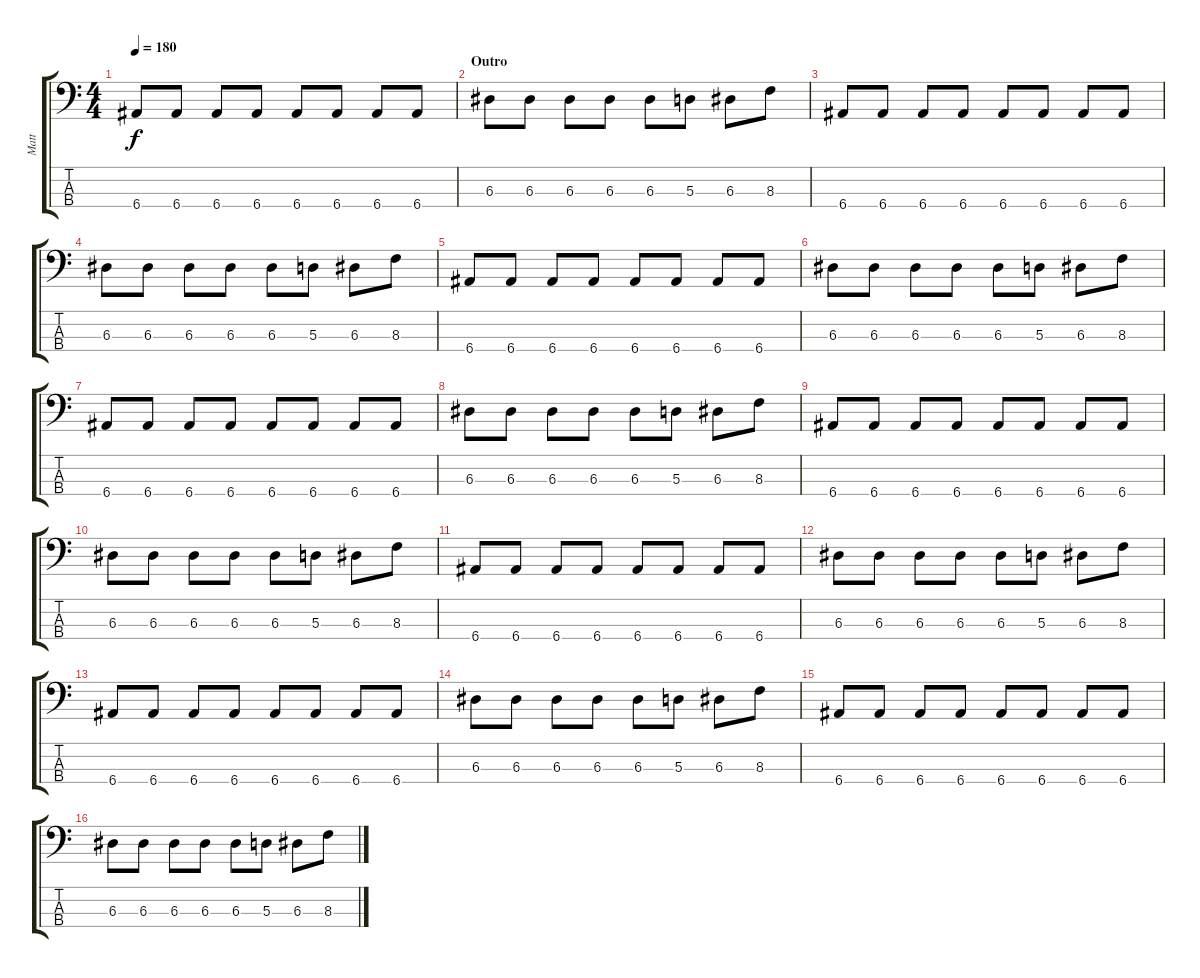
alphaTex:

\track ("Matt " "Matt ") {instrument electricbasspick}
\staff {score tabs}
\tuning (G2 D2 A1 E1) {hide}
\ts (4 4)
\tempo 180
\clef f4
\ks c
6.4.8{dy f} 6.4.8 6.4.8 6.4.8 6.4.8 6.4.8 6.4.8 6.4.8 |
\section ("" "Outro")
6.3.8 6.3.8 6.3.8 6.3.8 6.3.8 5.3.8 6.3.8 8.3.8 |
6.4.8 6.4.8 6.4.8 6.4.8 6.4.8 6.4.8 6.4.8 6.4.8 |
6.3.8 6.3.8 6.3.8 6.3.8 6.3.8 5.3.8 6.3.8 8.3.8 |
6.4.8 6.4.8 6.4.8 6.4.8 6.4.8 6.4.8 6.4.8 6.4.8 |
6.3.8 6.3.8 6.3.8 6.3.8 6.3.8 5.3.8 6.3.8 8.3.8 |
6.4.8 6.4.8 6.4.8 6.4.8 6.4.8 6.4.8 6.4.8 6.4.8 |
6.3.8 6.3.8 6.3.8 6.3.8 6.3.8 5.3.8 6.3.8 8.3.8 |
6.4.8 6.4.8 6.4.8 6.4.8 6.4.8 6.4.8 6.4.8 6.4.8 |
6.3.8 6.3.8 6.3.8 6.3.8 6.3.8 5.3.8 6.3.8 8.3.8 |
6.4.8 6.4.8 6.4.8 6.4.8 6.4.8 6.4.8 6.4.8 6.4.8 |
6.3.8 6.3.8 6.3.8 6.3.8 6.3.8 5.3.8 6.3.8 8.3.8 |
6.4.8 6.4.8 6.4.8 6.4.8 6.4.8 6.4.8 6.4.8 6.4.8 |
6.3.8 6.3.8 6.3.8 6.3.8 6.3.8 5.3.8 6.3.8 8.3.8 |
6.4.8 6.4.8 6.4.8 6.4.8 6.4.8 6.4.8 6.4.8 6.4.8 |
6.3.8 6.3.8 6.3.8 6.3.8 6.3.8 5.3.8 6.3.8 8.3.8
